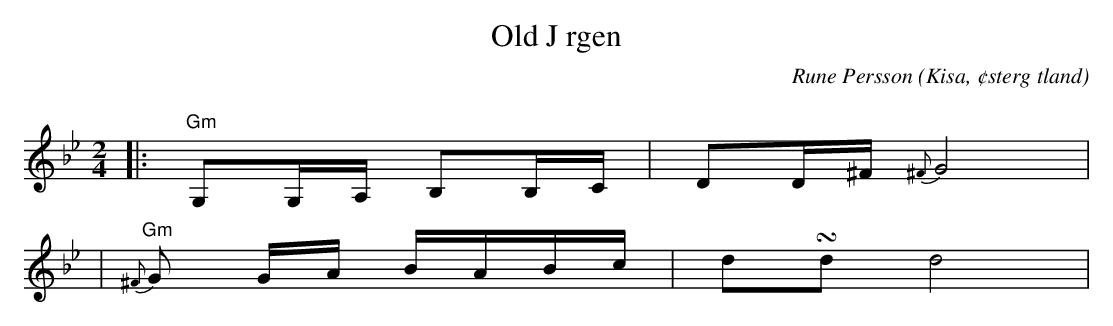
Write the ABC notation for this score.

X:1
T:Old J rgen
C:Rune Persson
O:Kisa, ¢sterg tland
Q:60
M:2/4
L:1/8
K:Gm
|:"Gm"G,G,/A,/ B,B,/C/|DD/^F/ {^F}G4|
|"Gm"{^F}G G/A/ B/A/B/c/|d!turn!d d4|
